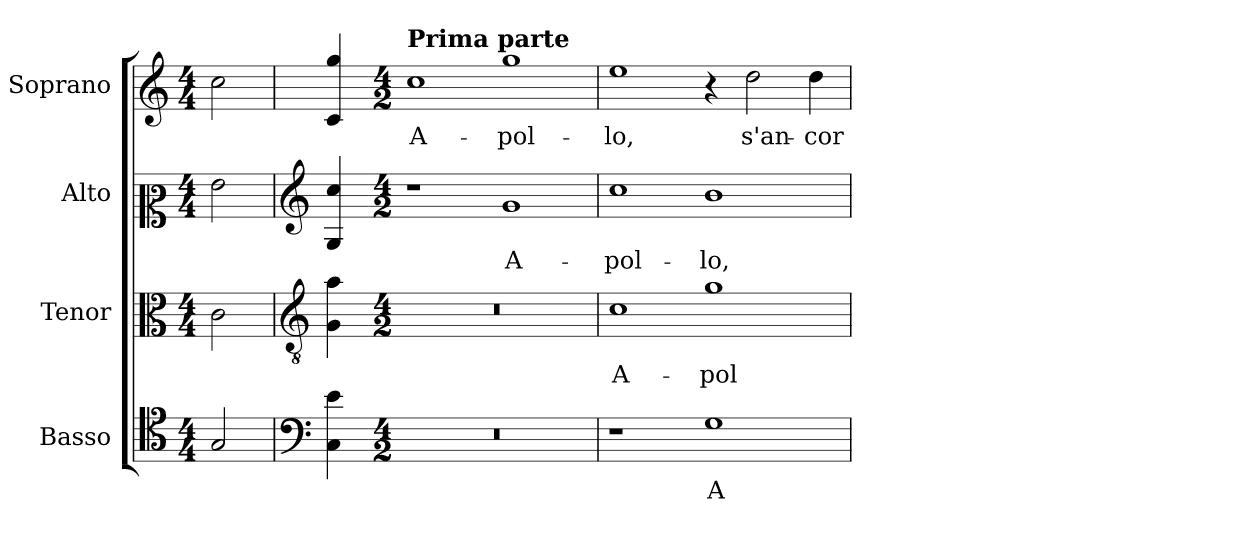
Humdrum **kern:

**kern	**text	**kern	**text	**kern	**text	**kern	**text
*part4	*part4	*part3	*part3	*part2	*part2	*part1	*part1
*staff4	*staff4	*staff3	*staff3	*staff2	*staff2	*staff1	*staff1
*I"Basso	*	*I"Tenor	*	*I"Alto	*	*I"Soprano	*
*	*	*I'T.	*	*I'A.	*	*I'Sop.	*
!!LO:PB:g=z
*clefC4	*	*clefC3	*	*clefC2	*	*clefG2	*
*	*	*ITrd7c12	*	*	*	*	*
*k[]	*	*k[]	*	*k[]	*	*k[]	*
*C:	*	*C:	*	*C:	*	*C:	*
*M4/4	*	*M4/4	*	*M4/4	*	*M4/4	*
=1	=1	=1	=1	=1	=1	=1	=1
!LO:N:head=open	!	!LO:N:head=open	!	!LO:N:head=open	!	!LO:N:head=open	!
2Gi/	.	2Ci\	.	2gi\	.	2cci\	.
=2	=2	=2	=2	=2	=2	=2	=2
*clefF4	*	*clefGv2	*	*clefG2	*	*	*
4Ci\ 4ei	.	4GGi\ 4Ai	.	4Gi/ 4cci	.	4ci/ 4ggi	.
=3-	=3-	=3-	=3-	=3-	=3-	=3-	=3-
*M4/2	*	*M4/2	*	*M4/2	*	*M4/2	*
!LO:N:vis=1	!	!LO:N:vis=1	!	!	!	!	!
!	!	!	!	!	!	!LO:TX:a:B:t=Prima parte	!
!	!	!	!	!	!	!	!LO:LY:b:color=#000000
0r	.	0r	.	1r	.	1cci	A-
!	!	!	!	!	!LO:LY:b:color=#000000	!	!
!	!	!	!	!	!	!	!LO:LY:b:color=#000000
.	.	.	.	1gi	A-	1ggi	-pol-
=4	=4	=4	=4	=4	=4	=4	=4
!	!	!	!LO:LY:b:color=#000000	!	!	!	!
!	!	!	!	!	!LO:LY:b:color=#000000	!	!
!	!	!	!	!	!	!	!LO:LY:b:color=#000000
1r	.	1Ci	A-	1cci	-pol-	1eei	-lo,
!	!LO:LY:b:color=#000000	!	!	!	!	!	!
!	!	!	!LO:LY:b:color=#000000	!	!	!	!
!	!	!	!	!	!LO:LY:b:color=#000000	!	!
1Gi	A-	1Gi	-pol-	1bi	-lo,	4r	.
!	!	!	!	!	!	!	!LO:LY:b:color=#000000
.	.	.	.	.	.	2ddi\	s'an-
!	!	!	!	!	!	!	!LO:LY:b:color=#000000
.	.	.	.	.	.	4ddi\	-cor
=	=	=	=	=	=	=	=
*-	*-	*-	*-	*-	*-	*-	*-
